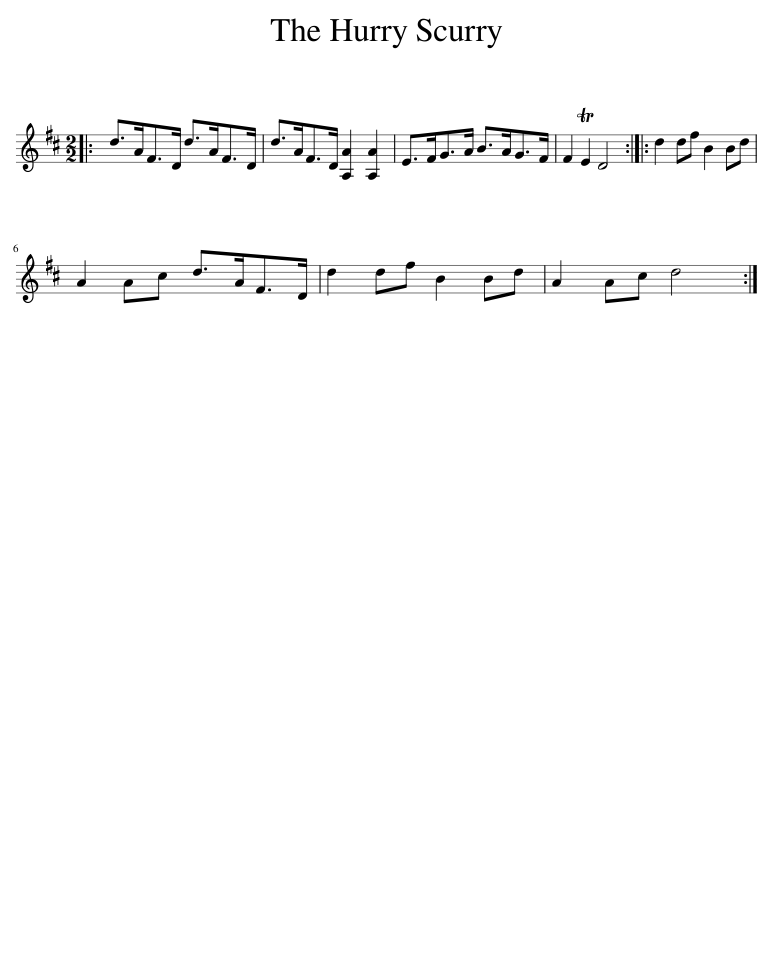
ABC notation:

X:1
L:1/8
M:2/2
I:linebreak $
K:D
V:1 treble
V:1
|: d>AF>D d>AF>D | d>AF>D [A,A]2 [A,A]2 | E>FG>A B>AG>F | F2 TE2 D4 :: d2 df B2 Bd |$ %5
 A2 Ac d>AF>D | d2 df B2 Bd | A2 Ac d4 :| %8
